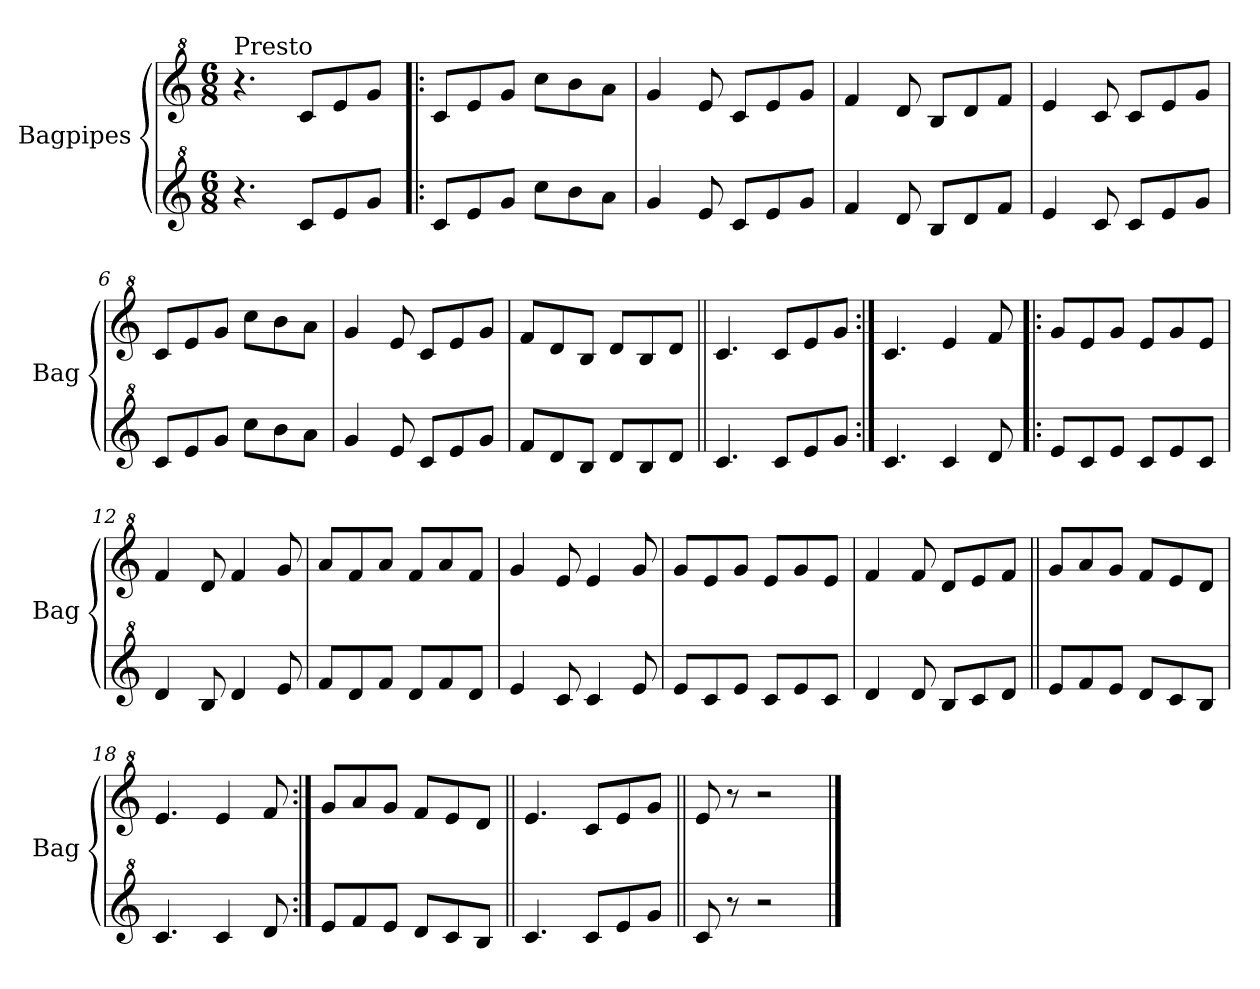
**kern	**kern
*part2	*part1
*staff2	*staff1
*I"Bagpipes	*I"Bagpipes
*I'Bag	*I'Bag
*clefG^2	*clefG^2
*k[]	*k[]
*C:	*C:
*M6/8	*M6/8
=1	=1
!	!LO:TX:a:t=Presto
4.r	4.r
8cc/L	8cc/L
8ee/	8ee/
8gg/J	8gg/J
=2!|:	=2!|:
8cc/L	8cc/L
8ee/	8ee/
8gg/J	8gg/J
8ccc\L	8ccc\L
8bb\	8bb\
8aa\J	8aa\J
=3	=3
4gg/	4gg/
8ee/	8ee/
8cc/L	8cc/L
8ee/	8ee/
8gg/J	8gg/J
=4	=4
4ff/	4ff/
8dd/	8dd/
8b/L	8b/L
8dd/	8dd/
8ff/J	8ff/J
=5	=5
4ee/	4ee/
8cc/	8cc/
8cc/L	8cc/L
8ee/	8ee/
8gg/J	8gg/J
=6	=6
8cc/L	8cc/L
8ee/	8ee/
8gg/J	8gg/J
8ccc\L	8ccc\L
8bb\	8bb\
8aa\J	8aa\J
=7	=7
4gg/	4gg/
8ee/	8ee/
8cc/L	8cc/L
8ee/	8ee/
8gg/J	8gg/J
!!LO:LB:g=z
=8	=8
8ff/L	8ff/L
8dd/	8dd/
8b/J	8b/J
8dd/L	8dd/L
8b/	8b/
8dd/J	8dd/J
=9||	=9||
4.cc/	4.cc/
8cc/L	8cc/L
8ee/	8ee/
8gg/J	8gg/J
=10:|!	=10:|!
4.cc/	4.cc/
4cc/	4ee/
8dd/	8ff/
=11!|:	=11!|:
8ee/L	8gg/L
8cc/	8ee/
8ee/J	8gg/J
8cc/L	8ee/L
8ee/	8gg/
8cc/J	8ee/J
=12	=12
4dd/	4ff/
8b/	8dd/
4dd/	4ff/
8ee/	8gg/
=13	=13
8ff/L	8aa/L
8dd/	8ff/
8ff/J	8aa/J
8dd/L	8ff/L
8ff/	8aa/
8dd/J	8ff/J
=14	=14
4ee/	4gg/
8cc/	8ee/
4cc/	4ee/
8ee/	8gg/
!!LO:LB:g=z
=15	=15
8ee/L	8gg/L
8cc/	8ee/
8ee/J	8gg/J
8cc/L	8ee/L
8ee/	8gg/
8cc/J	8ee/J
=16	=16
4dd/	4ff/
8dd/	8ff/
8b/L	8dd/L
8cc/	8ee/
8dd/J	8ff/J
=17||	=17||
8ee/L	8gg/L
8ff/	8aa/
8ee/J	8gg/J
8dd/L	8ff/L
8cc/	8ee/
8b/J	8dd/J
=18	=18
4.cc/	4.ee/
4cc/	4ee/
8dd/	8ff/
=19:|!	=19:|!
8ee/L	8gg/L
8ff/	8aa/
8ee/J	8gg/J
8dd/L	8ff/L
8cc/	8ee/
8b/J	8dd/J
=20||	=20||
4.cc/	4.ee/
8cc/L	8cc/L
8ee/	8ee/
8gg/J	8gg/J
=21||	=21||
8cc/	8ee/
8r	8r
2r	2r
==	==
*-	*-
